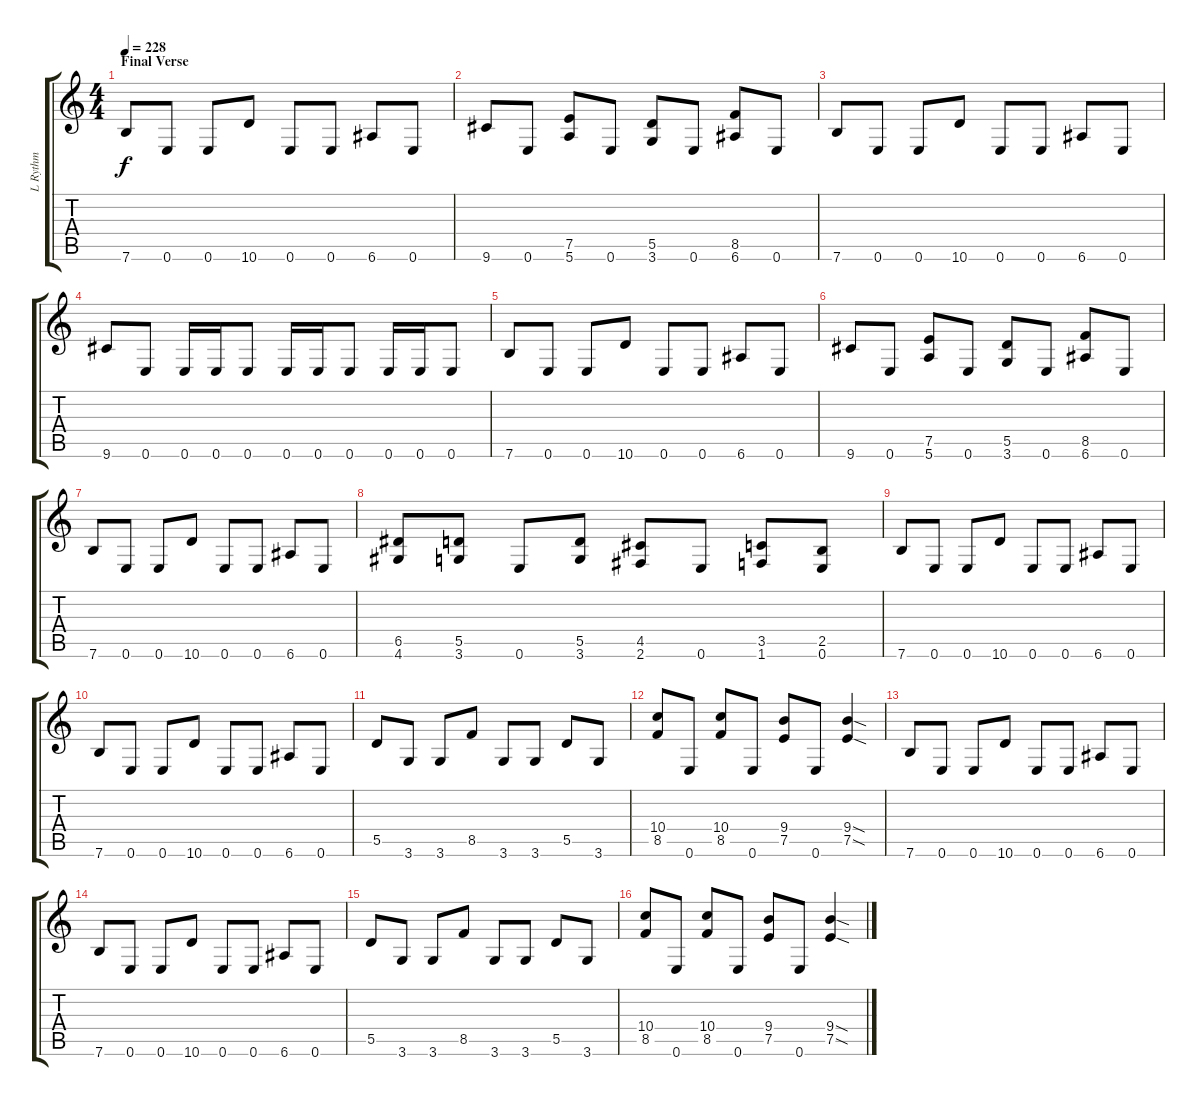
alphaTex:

\track ("L Rythm" "L Rythm") {instrument distortionguitar}
\staff {score tabs}
\tuning (E4 B3 G3 D3 A2 E2) {hide}
\ts (4 4)
\section ("" "Final Verse")
\tempo 228
\clef g2
\ks c
7.6.8{dy f} 0.6.8 0.6.8 10.6.8 0.6.8 0.6.8 6.6.8 0.6.8 |
9.6.8 0.6.8 (7.5 5.6).8 0.6.8 (5.5 3.6).8 0.6.8 (8.5 6.6).8 0.6.8 |
7.6.8 0.6.8 0.6.8 10.6.8 0.6.8 0.6.8 6.6.8 0.6.8 |
9.6.8 0.6.8 0.6.16 0.6.16 0.6.8 0.6.16 0.6.16 0.6.8 0.6.16 0.6.16 0.6.8 |
7.6.8 0.6.8 0.6.8 10.6.8 0.6.8 0.6.8 6.6.8 0.6.8 |
9.6.8 0.6.8 (7.5 5.6).8 0.6.8 (5.5 3.6).8 0.6.8 (8.5 6.6).8 0.6.8 |
7.6.8 0.6.8 0.6.8 10.6.8 0.6.8 0.6.8 6.6.8 0.6.8 |
(6.5 4.6).8 (5.5 3.6).8 0.6.8 (5.5 3.6).8 (4.5 2.6).8 0.6.8 (3.5 1.6).8 (2.5 0.6).8 |
7.6.8 0.6.8 0.6.8 10.6.8 0.6.8 0.6.8 6.6.8 0.6.8 |
7.6.8 0.6.8 0.6.8 10.6.8 0.6.8 0.6.8 6.6.8 0.6.8 |
5.5.8 3.6.8 3.6.8 8.5.8 3.6.8 3.6.8 5.5.8 3.6.8 |
(10.4 8.5).8 0.6.8 (10.4 8.5).8 0.6.8 (9.4 7.5).8 0.6.8 (9.4{sod} 7.5{sod}).4 |
7.6.8 0.6.8 0.6.8 10.6.8 0.6.8 0.6.8 6.6.8 0.6.8 |
7.6.8 0.6.8 0.6.8 10.6.8 0.6.8 0.6.8 6.6.8 0.6.8 |
5.5.8 3.6.8 3.6.8 8.5.8 3.6.8 3.6.8 5.5.8 3.6.8 |
(10.4 8.5).8 0.6.8 (10.4 8.5).8 0.6.8 (9.4 7.5).8 0.6.8 (9.4{sod} 7.5{sod}).4
